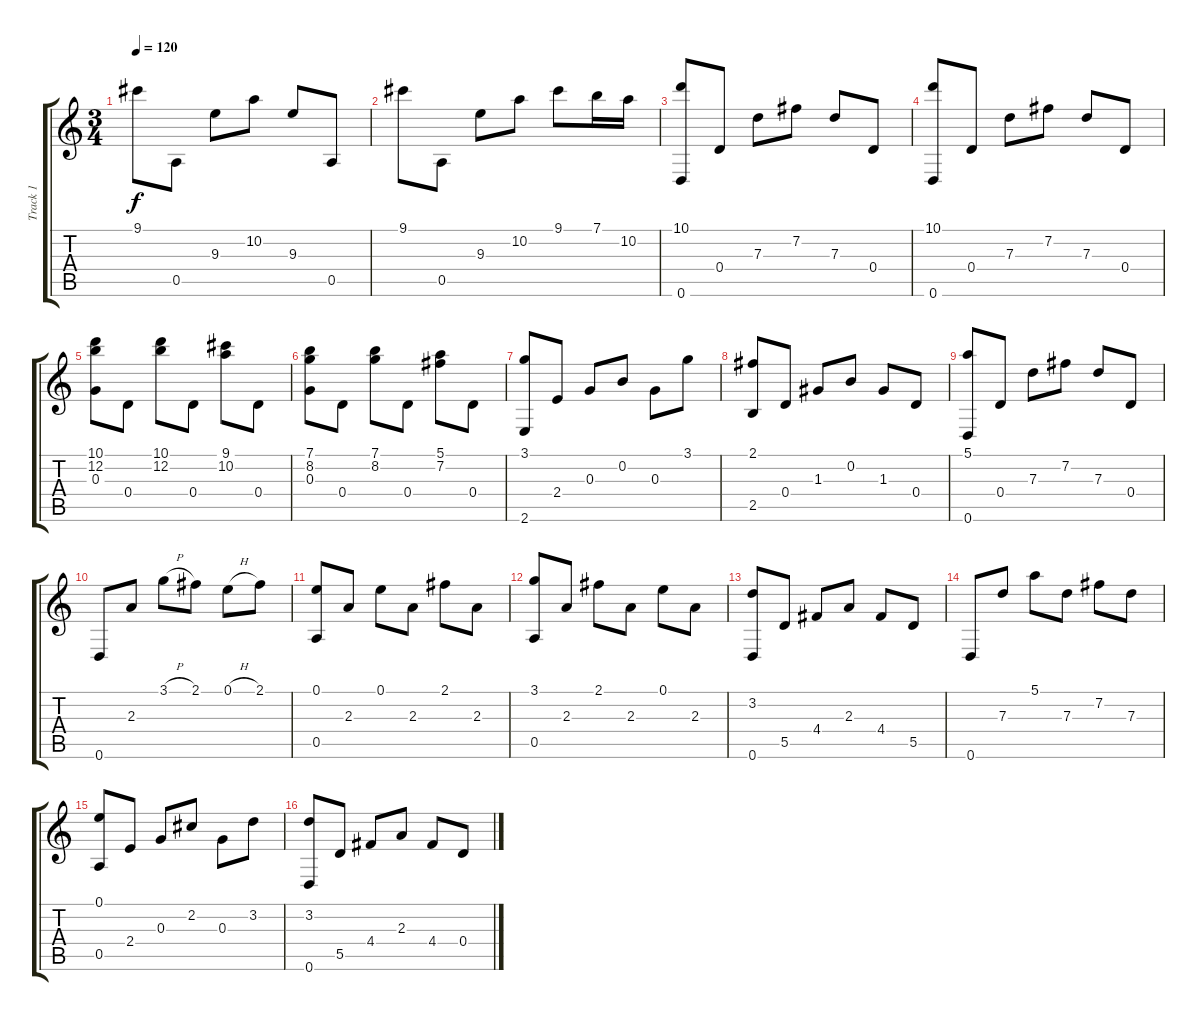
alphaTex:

\track ("Track 1" "Track 1") {instrument acousticguitarsteel}
\staff {score tabs}
\tuning (E4 B3 G3 D3 A2 D2) {hide}
\ts (3 4)
\tempo 120
\clef g2
\ks c
9.1.8{dy f} 0.5.8 9.3.8 10.2.8 9.3.8 0.5.8 |
9.1.8 0.5.8 9.3.8 10.2.8 9.1.8 7.1.16 10.2.16 |
(10.1 0.6).8 0.4.8 7.3.8 7.2.8 7.3.8 0.4.8 |
(10.1 0.6).8 0.4.8 7.3.8 7.2.8 7.3.8 0.4.8 |
(10.1 12.2 0.3).8 0.4.8 (10.1 12.2).8 0.4.8 (9.1 10.2).8 0.4.8 |
(7.1 8.2 0.3).8 0.4.8 (7.1 8.2).8 0.4.8 (5.1 7.2).8 0.4.8 |
(3.1 2.6).8 2.4.8 0.3.8 0.2.8 0.3.8 3.1.8 |
(2.1 2.5).8 0.4.8 1.3.8 0.2.8 1.3.8 0.4.8 |
(5.1 0.6).8 0.4.8 7.3.8 7.2.8 7.3.8 0.4.8 |
0.6.8 2.3.8 3.1{h}.8 2.1.8 0.1{h}.8 2.1.8 |
(0.1 0.5).8 2.3.8 0.1.8 2.3.8 2.1.8 2.3.8 |
(3.1 0.5).8 2.3.8 2.1.8 2.3.8 0.1.8 2.3.8 |
(3.2 0.6).8 5.5.8 4.4.8 2.3.8 4.4.8 5.5.8 |
0.6.8 7.3.8 5.1.8 7.3.8 7.2.8 7.3.8 |
(0.1 0.5).8 2.4.8 0.3.8 2.2.8 0.3.8 3.2.8 |
(3.2 0.6).8 5.5.8 4.4.8 2.3.8 4.4.8 0.4.8
